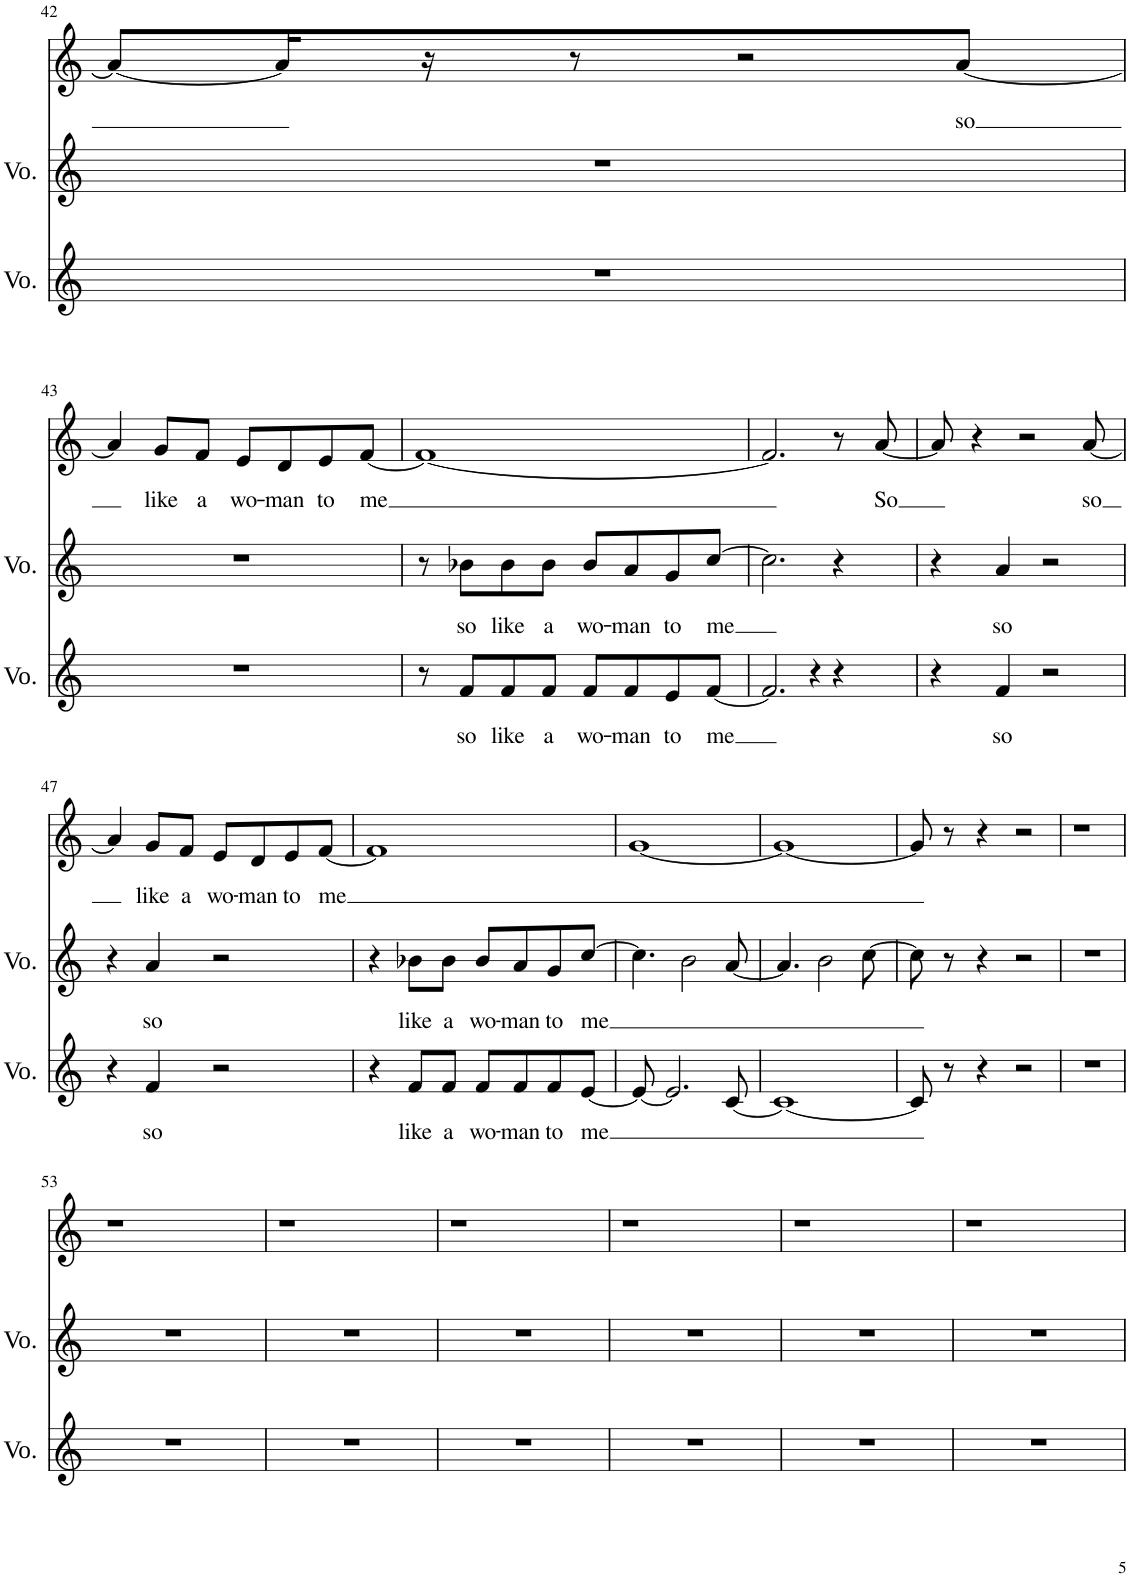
**kern	**text	**kern	**text	**kern	**text
*part3	*part3	*part2	*part2	*part1	*part1
*staff3	*staff3	*staff2	*staff2	*staff1	*staff1
*I"Voice	*	*I"Voice	*	*I"Sampler	*
*I'Vo.	*	*I'Vo.	*	*I'Samp	*
!!LO:PB:g=z
*clefG2	*	*clefG2	*	*clefG2	*
*k[]	*	*k[]	*	*k[]	*
*M4/4	*	*M4/4	*	*M4/4	*
=42	=42	=42	=42	=42	=42
1r	.	1r	.	8a/L_	.
.	.	.	.	16a/L]	.
.	.	.	.	16r	.
.	.	.	.	8r	.
.	.	.	.	2r	.
!	!	!	!	!	!LO:LY:b
.	.	.	.	[8a/	so
!!LO:LB:g=z
=43	=43	=43	=43	=43	=43
1r	.	1r	.	4a/]	.
!	!	!	!	!	!LO:LY:b
.	.	.	.	8g/L	like
!	!	!	!	!	!LO:LY:b
.	.	.	.	8f/J	a
!	!	!	!	!	!LO:LY:b
.	.	.	.	8e/L	wo-
!	!	!	!	!	!LO:LY:b
.	.	.	.	8d/	-man
!	!	!	!	!	!LO:LY:b
.	.	.	.	8e/	to
!	!	!	!	!	!LO:LY:b
.	.	.	.	[8f/J	me
=44	=44	=44	=44	=44	=44
8r	.	8r	.	1f_	.
!	!LO:LY:b	!	!LO:LY:b	!	!
8f/L	so	8b-X\L	so	.	.
!	!LO:LY:b	!	!LO:LY:b	!	!
8f/	like	8b-\	like	.	.
!	!LO:LY:b	!	!LO:LY:b	!	!
8f/J	a	8b-\J	a	.	.
!	!LO:LY:b	!	!LO:LY:b	!	!
8f/L	wo-	8b-/L	wo-	.	.
!	!LO:LY:b	!	!LO:LY:b	!	!
8f/	-man	8a/	-man	.	.
!	!LO:LY:b	!	!LO:LY:b	!	!
8e/	to	8g/	to	.	.
!	!LO:LY:b	!	!LO:LY:b	!	!
[8f/J	me	[8cc/J	me	.	.
=45	=45	=45	=45	=45	=45
2.f/]	.	2.cc\]	.	2.f/]	.
4r	.	4r	.	8r	.
!	!	!	!	!	!LO:LY:b
.	.	.	.	[8a/	So
4r	.	4ryy	.	4ryy	.
=46	=46	=46	=46	=46	=46
4r	.	4r	.	8a/]	.
.	.	.	.	4r	.
!	!LO:LY:b	!	!LO:LY:b	!	!
4f/	so	4a/	so	.	.
.	.	.	.	2r	.
2r	.	2r	.	.	.
!	!	!	!	!	!LO:LY:b
.	.	.	.	[8a/	so
!!LO:LB:g=z
=47	=47	=47	=47	=47	=47
4r	.	4r	.	4a/]	.
!	!LO:LY:b	!	!LO:LY:b	!	!LO:LY:b
4f/	so	4a/	so	8g/L	like
!	!	!	!	!	!LO:LY:b
.	.	.	.	8f/J	a
!	!	!	!	!	!LO:LY:b
2r	.	2r	.	8e/L	wo-
!	!	!	!	!	!LO:LY:b
.	.	.	.	8d/	-man
!	!	!	!	!	!LO:LY:b
.	.	.	.	8e/	to
!	!	!	!	!	!LO:LY:b
.	.	.	.	[8f/J	me
=48	=48	=48	=48	=48	=48
4r	.	4r	.	1f]	.
!	!LO:LY:b	!	!LO:LY:b	!	!
8f/L	like	8b-X\L	like	.	.
!	!LO:LY:b	!	!LO:LY:b	!	!
8f/J	a	8b-\J	a	.	.
!	!LO:LY:b	!	!LO:LY:b	!	!
8f/L	wo-	8b-/L	wo-	.	.
!	!LO:LY:b	!	!LO:LY:b	!	!
8f/	-man	8a/	-man	.	.
!	!LO:LY:b	!	!LO:LY:b	!	!
8f/	to	8g/	to	.	.
!	!LO:LY:b	!	!LO:LY:b	!	!
[8e/J	me	[8cc/J	me	.	.
=49	=49	=49	=49	=49	=49
8e/_	.	4.cc\]	.	[1g	.
2.e/]	.	.	.	.	.
.	.	2b\	.	.	.
[8c/	.	[8a/	.	.	.
=50	=50	=50	=50	=50	=50
1c_	.	4.a/]	.	1g_	.
.	.	2b\	.	.	.
.	.	[8cc\	.	.	.
=51	=51	=51	=51	=51	=51
8c/]	.	8cc\]	.	8g/]	.
8r	.	8r	.	8r	.
4r	.	4r	.	4r	.
2r	.	2r	.	2r	.
=52	=52	=52	=52	=52	=52
1r	.	1r	.	1r	.
!!LO:LB:g=z
=53	=53	=53	=53	=53	=53
1r	.	1r	.	1r	.
=54	=54	=54	=54	=54	=54
1r	.	1r	.	1r	.
=55	=55	=55	=55	=55	=55
1r	.	1r	.	1r	.
=56	=56	=56	=56	=56	=56
1r	.	1r	.	1r	.
=57	=57	=57	=57	=57	=57
1r	.	1r	.	1r	.
=58	=58	=58	=58	=58	=58
1r	.	1r	.	1r	.
=	=	=	=	=	=
*-	*-	*-	*-	*-	*-
